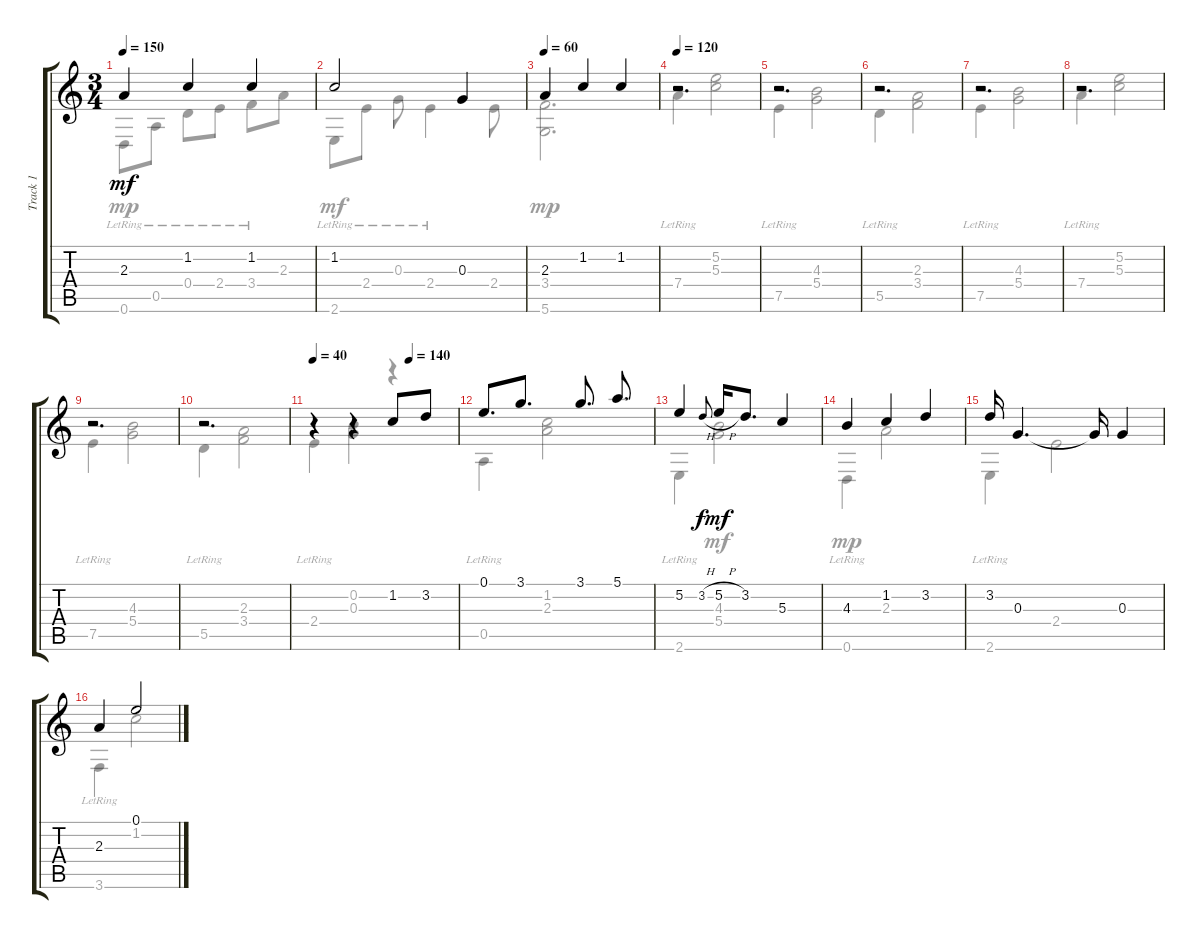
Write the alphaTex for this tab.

\track ("Track 1" "Track 1") {instrument acousticguitarnylon}
\staff {score tabs}
\tuning (E4 B3 G3 D3 A2 D2) {hide}
\voice
\ts (3 4)
\tempo 150
\clef g2
\ks c
2.3.4{dy mf} 1.2.4 1.2.4 |
1.2.2 0.3.4 |
\tempo 60
2.3.4 1.2.4 1.2.4 |
\tempo 120
r.2{d} |
r.2{d} |
r.2{d} |
r.2{d} |
r.2{d} |
r.2{d} |
r.2{d} |
\tempo 40
\tempo (140 0.6666666666666666)
r.4 r.4 1.2.8 3.2.8 |
0.1.8{d} 3.1.8{d} 3.1.8{d} 5.1.8{d} |
5.2.4 3.2{h}.8{gr onbeat dy f} 5.2{h}.16{dy mf} 3.2.8{d} 5.3.4 |
4.3.4 1.2.4 3.2.4 |
3.2.16 0.3.4{d} 0.3{t}.16 0.3.4 |
2.3.4 0.1.2
\voice
\clef g2
\ottava regular
\simile none
\ks c
0.6{lr}.8{dy mp} 0.5{lr}.8 0.4{lr}.8 2.4{lr}.8 3.4{lr}.8 2.3.8 |
2.6{lr}.8{dy mf} 2.4{lr}.8 0.3{lr}.8 2.4{lr}.4 2.4.8 |
(3.4 5.6).2{d dy mp} |
7.4{lr}.4 (5.2 5.3).2 |
7.5{lr}.4 (4.3 5.4).2 |
5.5{lr}.4 (2.3 3.4).2 |
7.5{lr}.4 (4.3 5.4).2 |
7.4{lr}.4 (5.2 5.3).2 |
7.5{lr}.4 (4.3 5.4).2 |
5.5{lr}.4 (2.3 3.4).2 |
2.4{lr}.4 (0.2 0.3).4 r.4 |
0.5{lr}.4 (1.2 2.3).2 |
2.6{lr}.4 (4.3 5.4).2{dy mf} |
0.6{lr}.4{dy mp} 2.3.2 |
2.6{lr}.4 2.4.2 |
3.6{lr}.4 1.2.2
